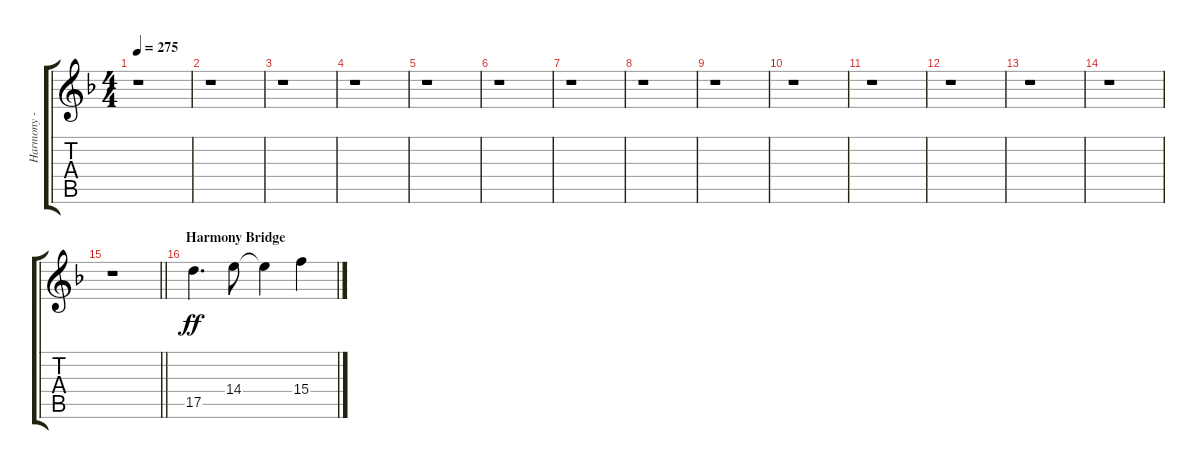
\track ("Harmony - left" "Harmony - ") {instrument distortionguitar}
\staff {score tabs}
\tuning (E4 B3 G3 D3 A2 D2) {hide}
\ts (4 4)
\tempo 275
\clef g2
\ks dminor
r.1{dy ff} |
r.1 |
r.1 |
r.1 |
r.1 |
r.1 |
r.1 |
r.1 |
r.1 |
r.1 |
r.1 |
r.1 |
r.1 |
r.1 |
\barLineRight lightlight
r.1 |
\section ("" "Harmony Bridge")
17.5.4{d volume 10} 14.4.8 14.4{t}.4 15.4.4
